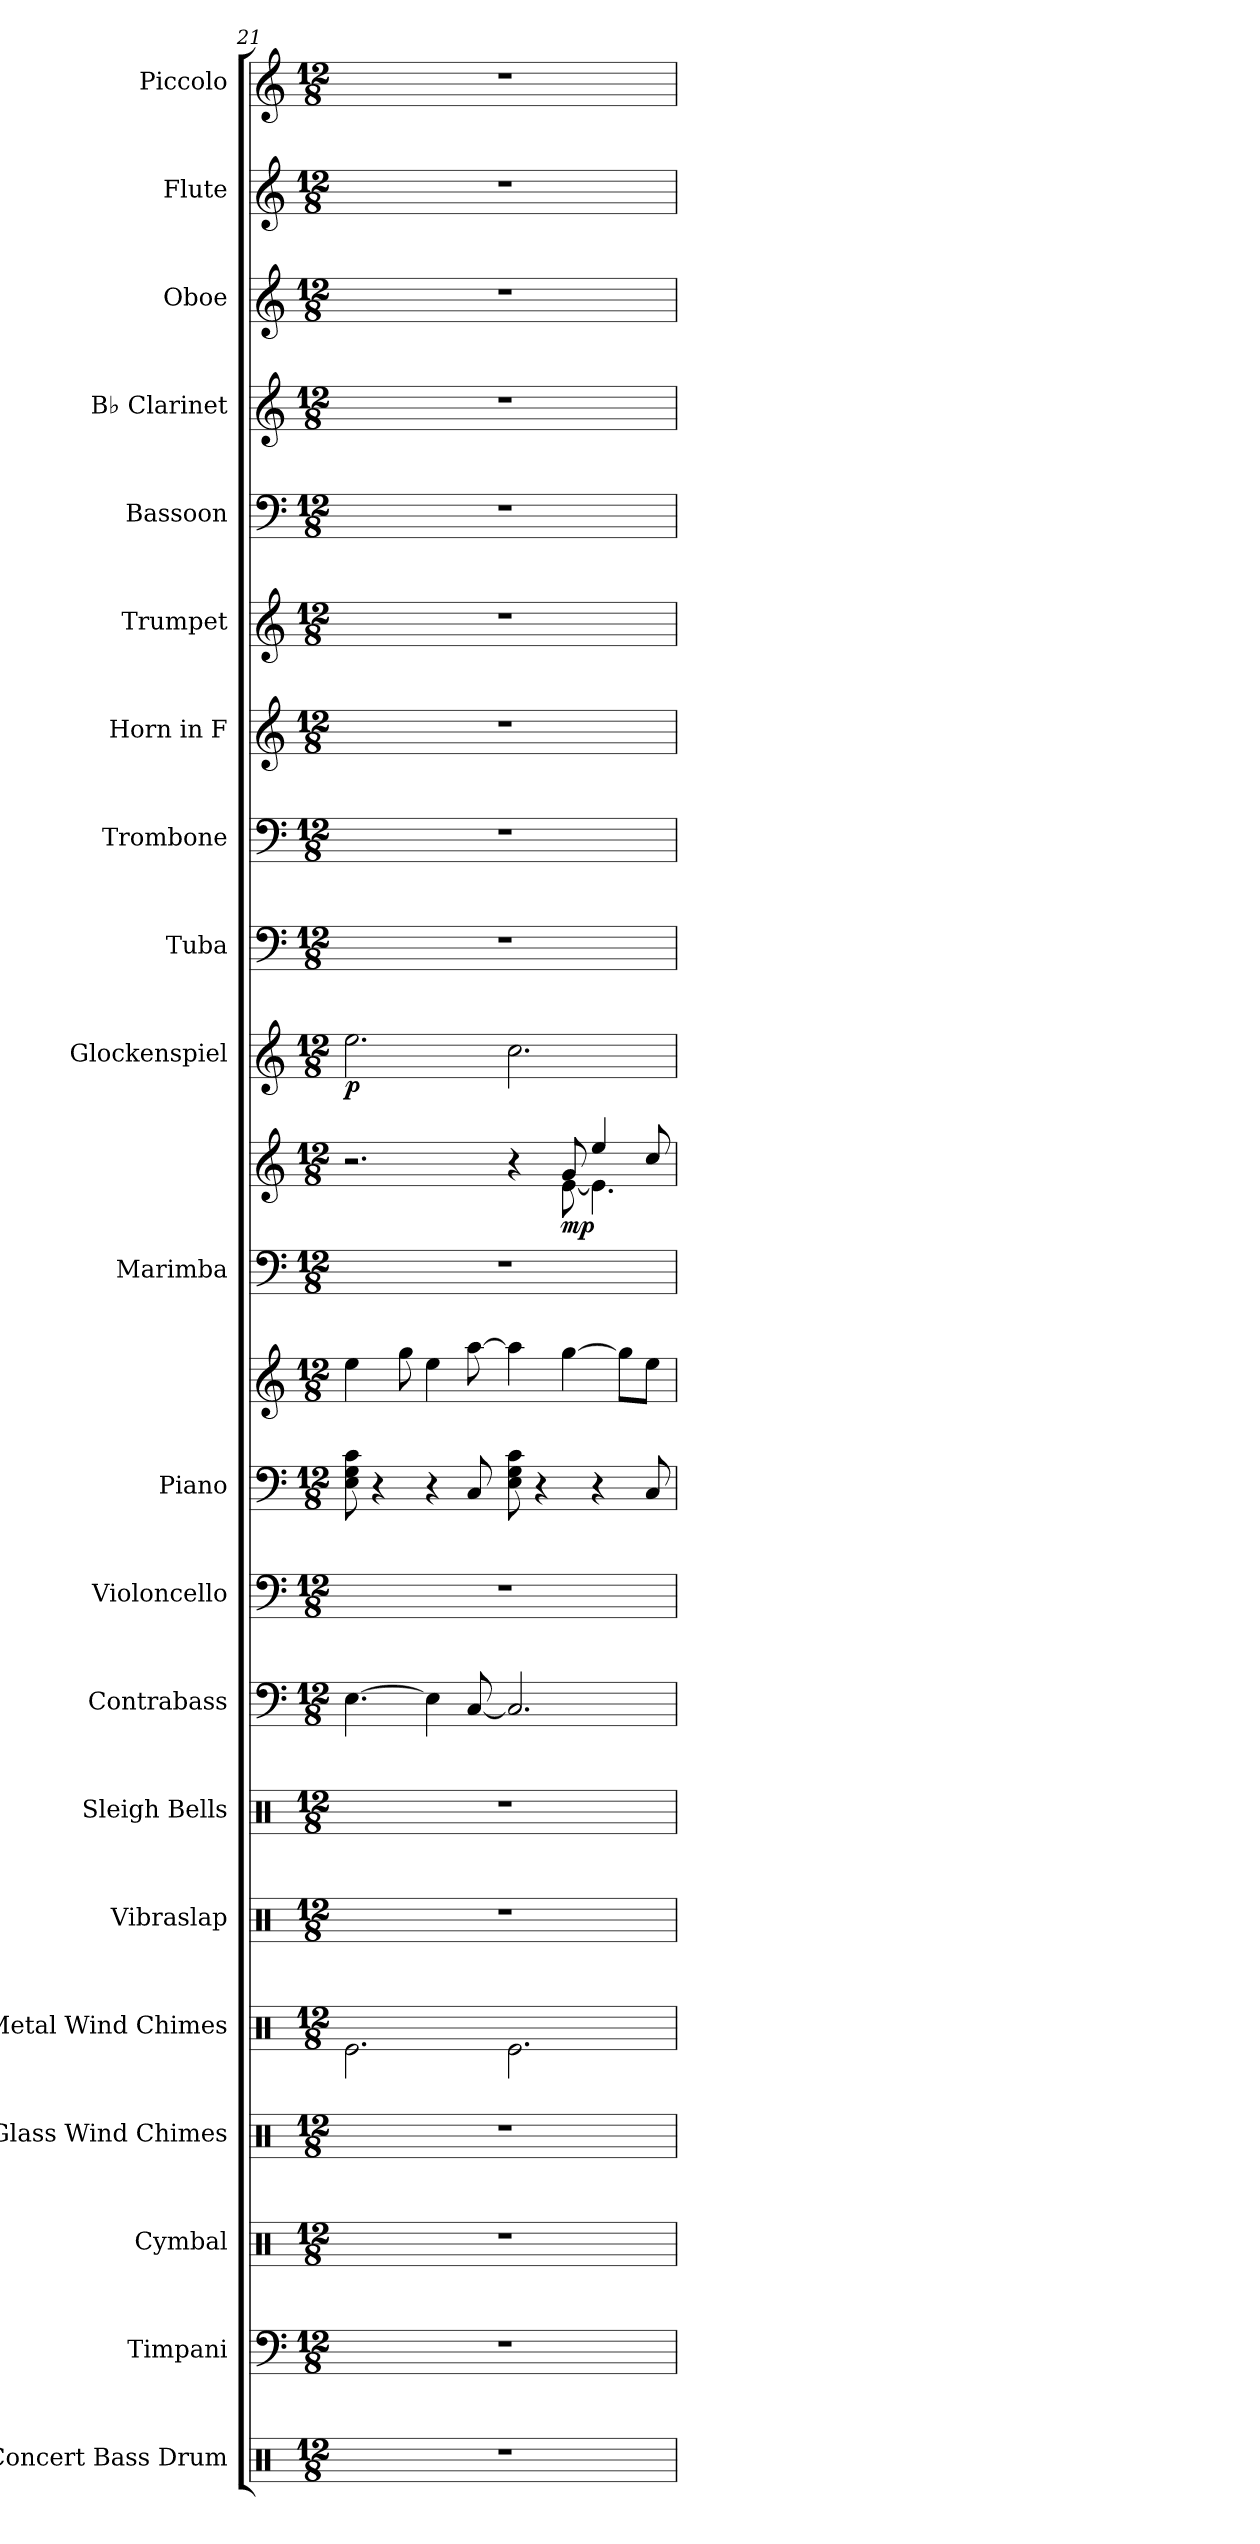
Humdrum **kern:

**kern	**kern	**kern	**kern	**kern	**kern	**kern	**kern	**kern	**kern	**kern	**kern	**kern	**dynam	**kern	**dynam	**kern	**kern	**kern	**kern	**kern	**kern	**kern	**kern	**kern
*part21	*part20	*part19	*part18	*part17	*part16	*part15	*part14	*part13	*part12	*part12	*part11	*part11	*part11	*part10	*part10	*part9	*part8	*part7	*part6	*part5	*part4	*part3	*part2	*part1
*staff23	*staff22	*staff21	*staff20	*staff19	*staff18	*staff17	*staff16	*staff15	*staff14	*staff13	*staff12	*staff11	*staff11/12	*staff10	*staff10	*staff9	*staff8	*staff7	*staff6	*staff5	*staff4	*staff3	*staff2	*staff1
*I"Concert Bass Drum	*I"Timpani	*I"Cymbal	*I"Glass Wind Chimes	*I"Metal Wind Chimes	*I"Vibraslap	*I"Sleigh Bells	*I"Contrabass	*I"Violoncello	*I"Piano	*	*I"Marimba	*	*	*I"Glockenspiel	*	*I"Tuba	*I"Trombone	*I"Horn in F	*I"Trumpet	*I"Bassoon	*I"B♭ Clarinet	*I"Oboe	*I"Flute	*I"Piccolo
*I'Con. BD	*I'Timp.	*I'Cym.	*I'Gl. Wn Ch.	*I'Met. Wn Ch.	*I'Vibslp.	*I'Sle. Be.	*I'Cb.	*I'Vc.	*I'Pno.	*	*I'Mrm.	*	*	*I'Glock.	*	*I'Tba.	*I'Tbn.	*	*I'Tpt.	*I'Bsn.	*I'B♭ Cl.	*I'Ob.	*I'Fl.	*I'Picc.
*clefX	*clefF4	*clefX	*clefX	*clefX	*clefX	*clefX	*clefF4	*clefF4	*clefF4	*clefG2	*clefF4	*clefG2	*	*clefG2	*	*clefF4	*clefF4	*clefG2	*clefG2	*clefF4	*clefG2	*clefG2	*clefG2	*clefG2
*	*	*	*	*	*	*	*ITrd7c12	*	*	*	*	*	*	*ITrd-14c-24	*	*	*	*ITrd4c7	*ITrd1c2	*	*ITrd1c2	*	*	*ITrd-7c-12
*k[]	*k[]	*k[]	*k[]	*k[]	*k[]	*k[]	*k[]	*k[]	*k[]	*k[]	*k[]	*k[]	*	*k[]	*	*k[]	*k[]	*k[b-]	*k[b-e-]	*k[]	*k[b-e-]	*k[]	*k[]	*k[]
*M12/8	*M12/8	*M12/8	*M12/8	*M12/8	*M12/8	*M12/8	*M12/8	*M12/8	*M12/8	*M12/8	*M12/8	*M12/8	*	*M12/8	*	*M12/8	*M12/8	*M12/8	*M12/8	*M12/8	*M12/8	*M12/8	*M12/8	*M12/8
=21	=21	=21	=21	=21	=21	=21	=21	=21	=21	=21	=21	=21	=21	=21	=21	=21	=21	=21	=21	=21	=21	=21	=21	=21
*	*	*	*	*	*	*	*	*	*	*	*	*^	*	*	*	*	*	*	*	*	*	*	*	*
!	!	!	!	!	!	!	!	!	!	!	!	!	!	!	!	!LO:DY:b	!	!	!	!	!	!	!	!	!
1.r	1.r	1.r	1.r	2.Re\	1.r	1.r	[4.EE\	1.r	8E\ 8G\ 8c\	4ee\	1.r	2.r	1ryy	.	2.eeee\	p	1.r	1.r	1.r	1.r	1.r	1.r	1.r	1.r	1.r
.	.	.	.	.	.	.	.	.	4r	.	.	.	.	.	.	.	.	.	.	.	.	.	.	.	.
.	.	.	.	.	.	.	.	.	.	8gg\	.	.	.	.	.	.	.	.	.	.	.	.	.	.	.
.	.	.	.	.	.	.	4EE\]	.	4r	4ee\	.	.	.	.	.	.	.	.	.	.	.	.	.	.	.
.	.	.	.	.	.	.	[8CC/	.	8C/	[8aa\	.	.	.	.	.	.	.	.	.	.	.	.	.	.	.
.	.	.	.	2.Re\	.	.	2.CC/]	.	8E\ 8G\ 8c\	4aa\]	.	4r	.	.	2.cccc\	.	.	.	.	.	.	.	.	.	.
.	.	.	.	.	.	.	.	.	4r	.	.	.	.	.	.	.	.	.	.	.	.	.	.	.	.
!	!	!	!	!	!	!	!	!	!	!	!	!	!	!LO:DY:b	!	!	!	!	!	!	!	!	!	!	!
.	.	.	.	.	.	.	.	.	.	[4gg\	.	8g/	[8e\	mp	.	.	.	.	.	.	.	.	.	.	.
.	.	.	.	.	.	.	.	.	4r	.	.	4ee/	4.e\]	.	.	.	.	.	.	.	.	.	.	.	.
.	.	.	.	.	.	.	.	.	.	8gg\L]	.	.	.	.	.	.	.	.	.	.	.	.	.	.	.
.	.	.	.	.	.	.	.	.	8C/	8ee\J	.	8cc/	.	.	.	.	.	.	.	.	.	.	.	.	.
*	*	*	*	*	*	*	*	*	*	*	*	*v	*v	*	*	*	*	*	*	*	*	*	*	*	*
=	=	=	=	=	=	=	=	=	=	=	=	=	=	=	=	=	=	=	=	=	=	=	=	=
*-	*-	*-	*-	*-	*-	*-	*-	*-	*-	*-	*-	*-	*-	*-	*-	*-	*-	*-	*-	*-	*-	*-	*-	*-
